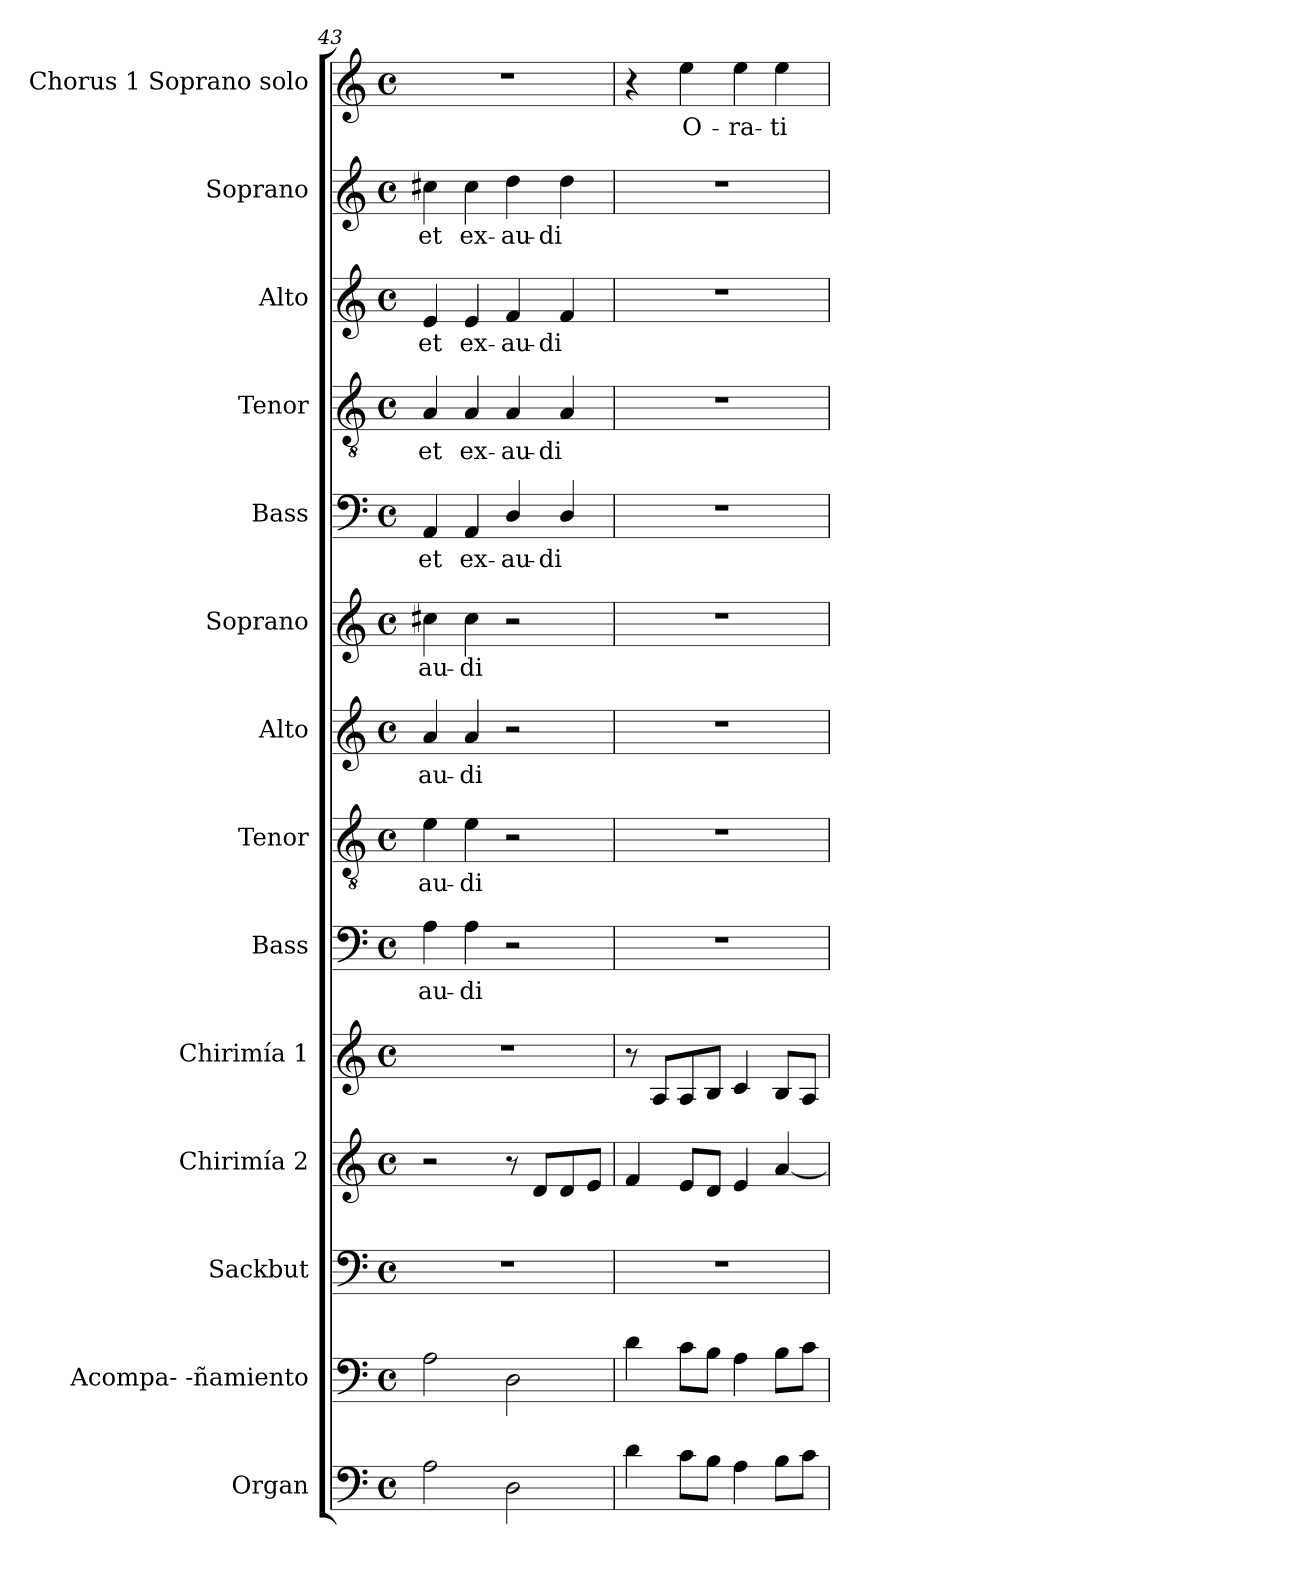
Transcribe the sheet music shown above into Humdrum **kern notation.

**kern	**kern	**kern	**kern	**kern	**kern	**text	**kern	**text	**kern	**text	**kern	**text	**kern	**text	**kern	**text	**kern	**text	**kern	**text	**kern	**text
*part14	*part13	*part12	*part11	*part10	*part9	*part9	*part8	*part8	*part7	*part7	*part6	*part6	*part5	*part5	*part4	*part4	*part3	*part3	*part2	*part2	*part1	*part1
*staff14	*staff13	*staff12	*staff11	*staff10	*staff9	*staff9	*staff8	*staff8	*staff7	*staff7	*staff6	*staff6	*staff5	*staff5	*staff4	*staff4	*staff3	*staff3	*staff2	*staff2	*staff1	*staff1
*I"Organ	*I"Acompa- -ñamiento	*I"Sackbut	*I"Chirimía 2	*I"Chirimía 1	*I"Bass	*	*I"Tenor	*	*I"Alto	*	*I"Soprano	*	*I"Bass	*	*I"Tenor	*	*I"Alto	*	*I"Soprano	*	*I"Chorus 1 Soprano solo	*
*I'Org.	*I'Ac.	*I'Scbt.	*I'Chi.	*I'Chi.	*I'B.	*	*I'T.	*	*I'A.	*	*I'S.	*	*I'B.	*	*I'T.	*	*I'A.	*	*I'S.	*	*I'S.	*
*clefF4	*clefF4	*clefF4	*clefG2	*clefG2	*clefF4	*	*clefGv2	*	*clefG2	*	*clefG2	*	*clefF4	*	*clefGv2	*	*clefG2	*	*clefG2	*	*clefG2	*
*	*	*	*	*	*	*	*ITrd7c12	*	*	*	*	*	*	*	*ITrd7c12	*	*	*	*	*	*	*
*k[]	*k[]	*k[]	*k[]	*k[]	*k[]	*	*k[]	*	*k[]	*	*k[]	*	*k[]	*	*k[]	*	*k[]	*	*k[]	*	*k[]	*
*C:	*C:	*C:	*C:	*C:	*C:	*	*C:	*	*C:	*	*C:	*	*C:	*	*C:	*	*C:	*	*C:	*	*C:	*
*M4/4	*M4/4	*M4/4	*M4/4	*M4/4	*M4/4	*	*M4/4	*	*M4/4	*	*M4/4	*	*M4/4	*	*M4/4	*	*M4/4	*	*M4/4	*	*M4/4	*
*met(c)	*met(c)	*met(c)	*met(c)	*met(c)	*met(c)	*	*met(c)	*	*met(c)	*	*met(c)	*	*met(c)	*	*met(c)	*	*met(c)	*	*met(c)	*	*met(c)	*
=43	=43	=43	=43	=43	=43	=43	=43	=43	=43	=43	=43	=43	=43	=43	=43	=43	=43	=43	=43	=43	=43	=43
!	!	!	!	!	!	!LO:LY:b:color=#000000	!	!	!	!	!	!	!	!	!	!	!	!	!	!	!	!
!	!	!	!	!	!	!	!	!LO:LY:b:color=#000000	!	!	!	!	!	!	!	!	!	!	!	!	!	!
!	!	!	!	!	!	!	!	!	!	!LO:LY:b:color=#000000	!	!	!	!	!	!	!	!	!	!	!	!
!	!	!	!	!	!	!	!	!	!	!	!	!LO:LY:b:color=#000000	!	!	!	!	!	!	!	!	!	!
!	!	!	!	!	!	!	!	!	!	!	!	!	!	!LO:LY:b:color=#000000	!	!	!	!	!	!	!	!
!	!	!	!	!	!	!	!	!	!	!	!	!	!	!	!	!LO:LY:b:color=#000000	!	!	!	!	!	!
!	!	!	!	!	!	!	!	!	!	!	!	!	!	!	!	!	!	!LO:LY:b:color=#000000	!	!	!	!
!	!	!	!	!	!	!	!	!	!	!	!	!	!	!	!	!	!	!	!	!LO:LY:b:color=#000000	!	!
2Ai\	2Ai\	1r	2r	1r	4Ai\	-au-	4Ei\	-au-	4ai/	-au-	4cc#Xi\	-au-	4AAi/	et	4AAi/	et	4ei/	et	4cc#Xi\	et	1r	.
!	!	!	!	!	!	!LO:LY:b:color=#000000	!	!	!	!	!	!	!	!	!	!	!	!	!	!	!	!
!	!	!	!	!	!	!	!	!LO:LY:b:color=#000000	!	!	!	!	!	!	!	!	!	!	!	!	!	!
!	!	!	!	!	!	!	!	!	!	!LO:LY:b:color=#000000	!	!	!	!	!	!	!	!	!	!	!	!
!	!	!	!	!	!	!	!	!	!	!	!	!LO:LY:b:color=#000000	!	!	!	!	!	!	!	!	!	!
!	!	!	!	!	!	!	!	!	!	!	!	!	!	!LO:LY:b:color=#000000	!	!	!	!	!	!	!	!
!	!	!	!	!	!	!	!	!	!	!	!	!	!	!	!	!LO:LY:b:color=#000000	!	!	!	!	!	!
!	!	!	!	!	!	!	!	!	!	!	!	!	!	!	!	!	!	!LO:LY:b:color=#000000	!	!	!	!
!	!	!	!	!	!	!	!	!	!	!	!	!	!	!	!	!	!	!	!	!LO:LY:b:color=#000000	!	!
.	.	.	.	.	4Ai\	-di	4Ei\	-di	4ai/	-di	4cc#i\	-di	4AAi/	ex-	4AAi/	ex-	4ei/	ex-	4cc#i\	ex-	.	.
!	!	!	!	!	!	!	!	!	!	!	!	!	!	!LO:LY:b:color=#000000	!	!	!	!	!	!	!	!
!	!	!	!	!	!	!	!	!	!	!	!	!	!	!	!	!LO:LY:b:color=#000000	!	!	!	!	!	!
!	!	!	!	!	!	!	!	!	!	!	!	!	!	!	!	!	!	!LO:LY:b:color=#000000	!	!	!	!
!	!	!	!	!	!	!	!	!	!	!	!	!	!	!	!	!	!	!	!	!LO:LY:b:color=#000000	!	!
2Di\	2Di\	.	8r	.	2r	.	2r	.	2r	.	2r	.	4Di/	-au-	4AAi/	-au-	4fi/	-au-	4ddi\	-au-	.	.
.	.	.	8di/L	.	.	.	.	.	.	.	.	.	.	.	.	.	.	.	.	.	.	.
!	!	!	!	!	!	!	!	!	!	!	!	!	!	!LO:LY:b:color=#000000	!	!	!	!	!	!	!	!
!	!	!	!	!	!	!	!	!	!	!	!	!	!	!	!	!LO:LY:b:color=#000000	!	!	!	!	!	!
!	!	!	!	!	!	!	!	!	!	!	!	!	!	!	!	!	!	!LO:LY:b:color=#000000	!	!	!	!
!	!	!	!	!	!	!	!	!	!	!	!	!	!	!	!	!	!	!	!	!LO:LY:b:color=#000000	!	!
.	.	.	8di/	.	.	.	.	.	.	.	.	.	4Di/	-di	4AAi/	-di	4fi/	-di	4ddi\	-di	.	.
.	.	.	8ei/J	.	.	.	.	.	.	.	.	.	.	.	.	.	.	.	.	.	.	.
=44	=44	=44	=44	=44	=44	=44	=44	=44	=44	=44	=44	=44	=44	=44	=44	=44	=44	=44	=44	=44	=44	=44
4di\	4di\	1r	4fi/	8r	1r	.	1r	.	1r	.	1r	.	1r	.	1r	.	1r	.	1r	.	4r	.
.	.	.	.	8Ai/L	.	.	.	.	.	.	.	.	.	.	.	.	.	.	.	.	.	.
!	!	!	!	!	!	!	!	!	!	!	!	!	!	!	!	!	!	!	!	!	!	!LO:LY:b:color=#000000
8ci\L	8ci\L	.	8ei/L	8Ai/	.	.	.	.	.	.	.	.	.	.	.	.	.	.	.	.	4eei\	O-
8Bi\J	8Bi\J	.	8di/J	8Bi/J	.	.	.	.	.	.	.	.	.	.	.	.	.	.	.	.	.	.
!	!	!	!	!	!	!	!	!	!	!	!	!	!	!	!	!	!	!	!	!	!	!LO:LY:b:color=#000000
4Ai\	4Ai\	.	4ei/	4ci/	.	.	.	.	.	.	.	.	.	.	.	.	.	.	.	.	4eei\	-ra-
!	!	!	!	!	!	!	!	!	!	!	!	!	!	!	!	!	!	!	!	!	!	!LO:LY:b:color=#000000
8Bi\L	8Bi\L	.	[4ai/	8Bi/L	.	.	.	.	.	.	.	.	.	.	.	.	.	.	.	.	4eei\	-ti-
8ci\J	8ci\J	.	.	8Ai/J	.	.	.	.	.	.	.	.	.	.	.	.	.	.	.	.	.	.
=	=	=	=	=	=	=	=	=	=	=	=	=	=	=	=	=	=	=	=	=	=	=
*-	*-	*-	*-	*-	*-	*-	*-	*-	*-	*-	*-	*-	*-	*-	*-	*-	*-	*-	*-	*-	*-	*-
